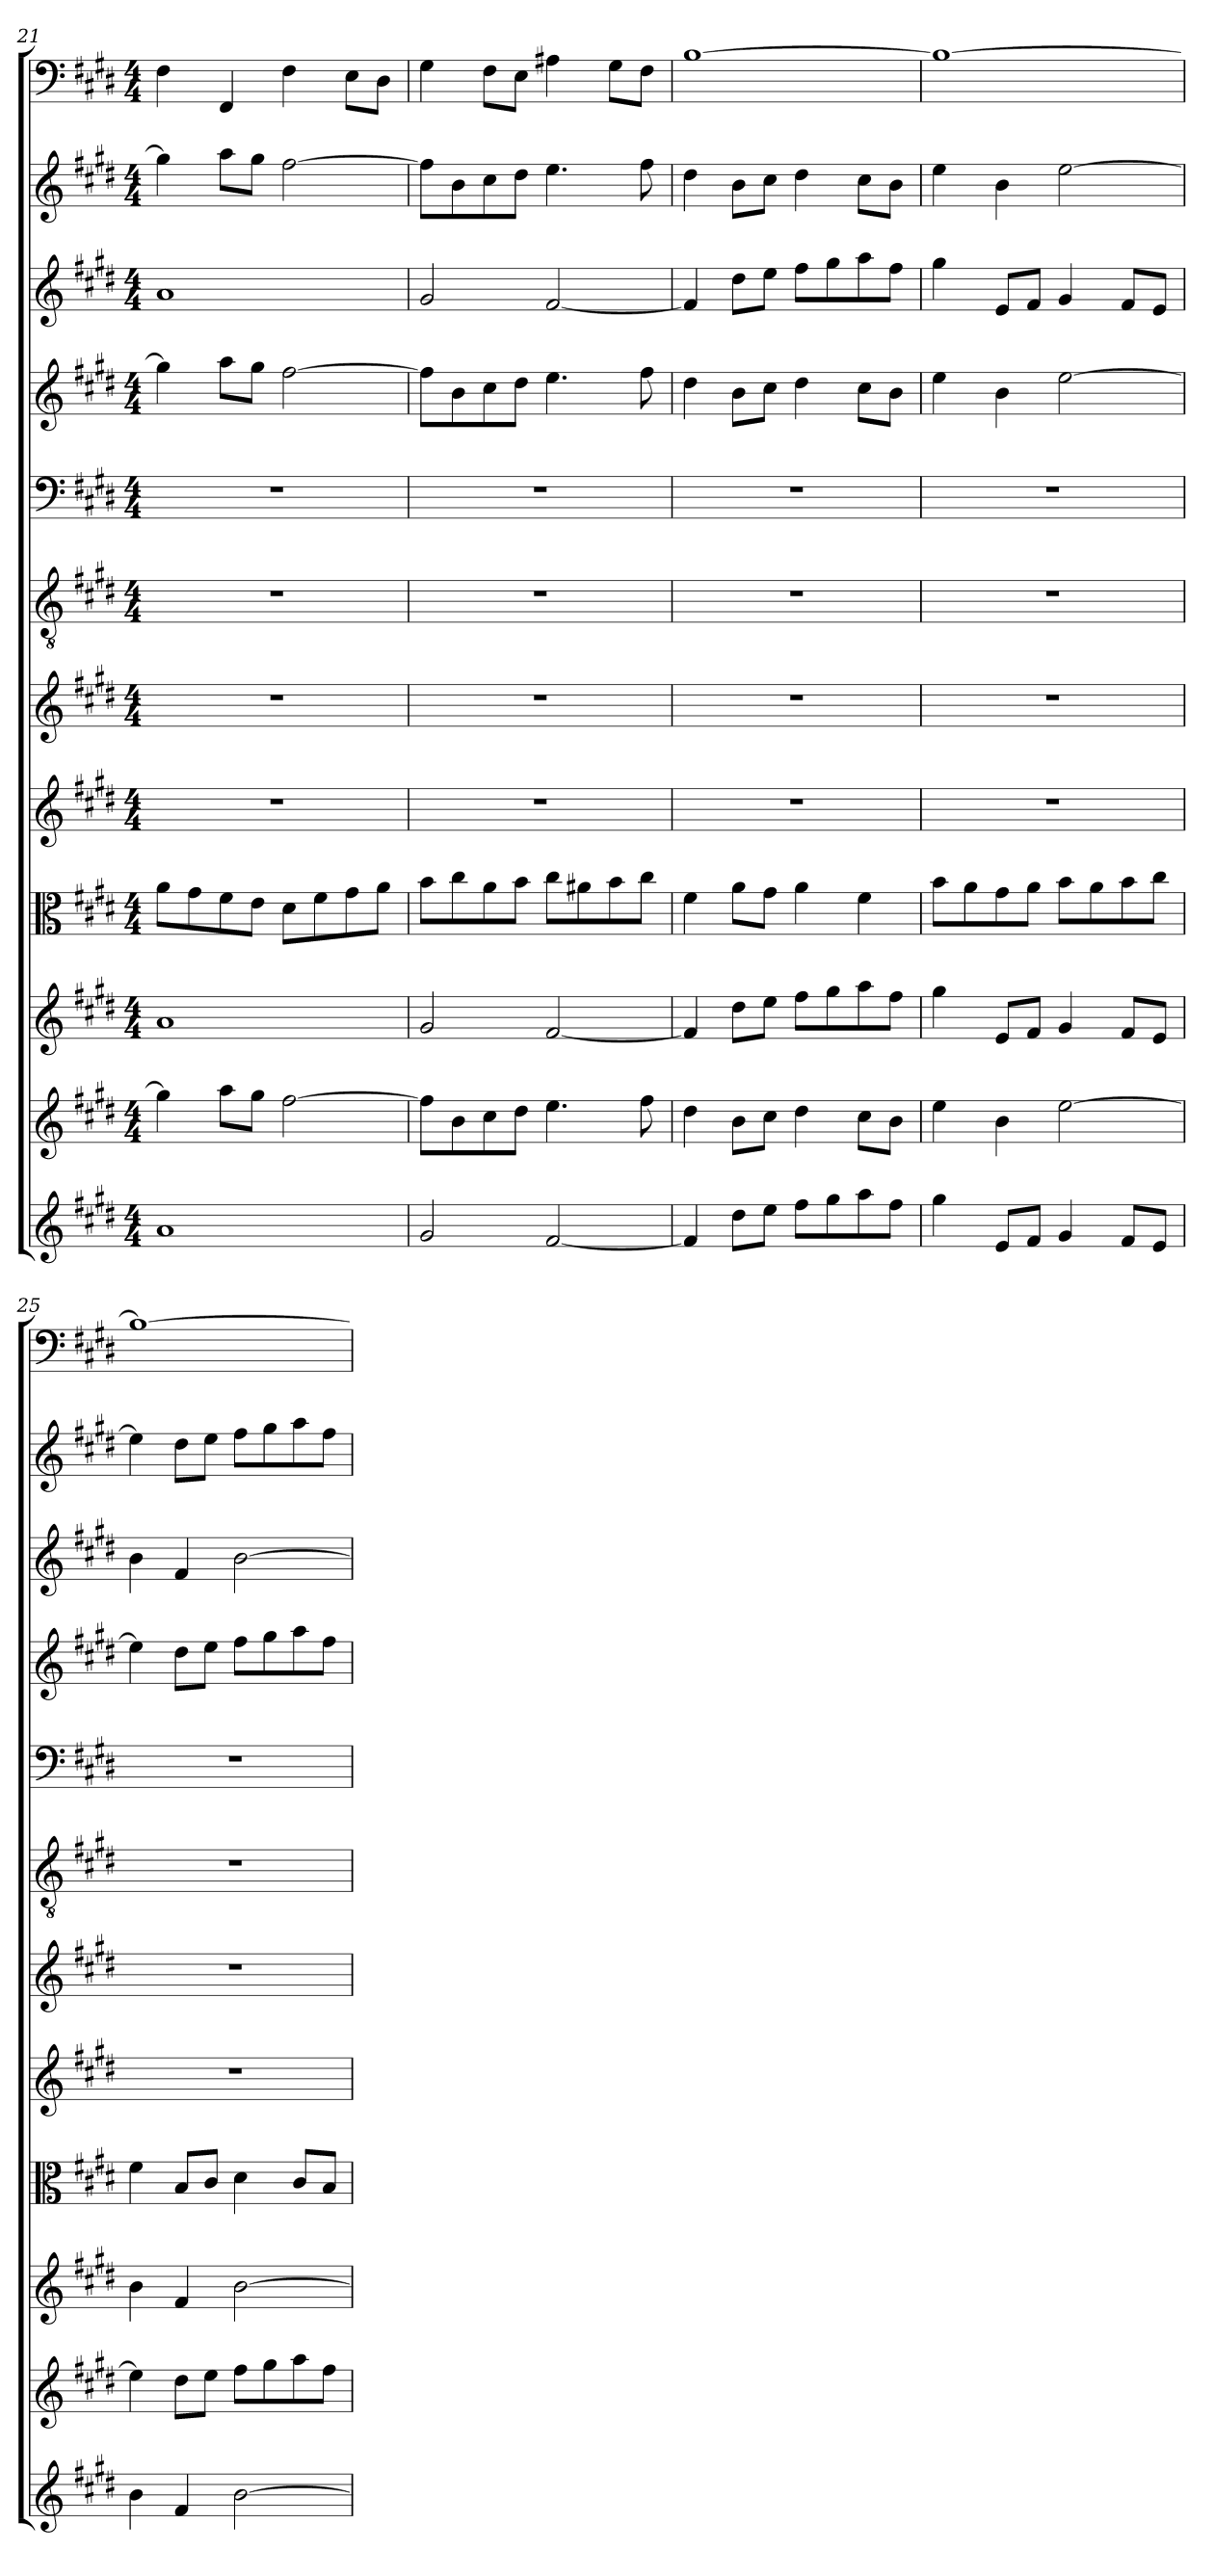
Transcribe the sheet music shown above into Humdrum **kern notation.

**kern	**kern	**kern	**kern	**kern	**kern	**kern	**kern	**kern	**kern	**kern	**kern
*part12	*part11	*part10	*part9	*part8	*part7	*part6	*part5	*part4	*part3	*part2	*part1
*staff12	*staff11	*staff10	*staff9	*staff8	*staff7	*staff6	*staff5	*staff4	*staff3	*staff2	*staff1
*clefG2	*clefG2	*clefG2	*clefC3	*clefG2	*clefG2	*clefGv2	*clefF4	*clefG2	*clefG2	*clefG2	*clefF4
*k[f#c#g#d#]	*k[f#c#g#d#]	*k[f#c#g#d#]	*k[f#c#g#d#]	*k[f#c#g#d#]	*k[f#c#g#d#]	*k[f#c#g#d#]	*k[f#c#g#d#]	*k[f#c#g#d#]	*k[f#c#g#d#]	*k[f#c#g#d#]	*k[f#c#g#d#]
*E:	*E:	*E:	*E:	*E:	*E:	*E:	*E:	*E:	*E:	*E:	*E:
*M4/4	*M4/4	*M4/4	*M4/4	*M4/4	*M4/4	*M4/4	*M4/4	*M4/4	*M4/4	*M4/4	*M4/4
=21	=21	=21	=21	=21	=21	=21	=21	=21	=21	=21	=21
1a/	4gg#\]	1a/	8a\L	1r	1r	1r	1r	4gg#\]	1a/	4gg#\]	4F#\
.	.	.	8g#\	.	.	.	.	.	.	.	.
.	8aa\L	.	8f#\	.	.	.	.	8aa\L	.	8aa\L	4FF#/
.	8gg#\J	.	8e\J	.	.	.	.	8gg#\J	.	8gg#\J	.
.	[2ff#\	.	8d#\L	.	.	.	.	[2ff#\	.	[2ff#\	4F#\
.	.	.	8f#\	.	.	.	.	.	.	.	.
.	.	.	8g#\	.	.	.	.	.	.	.	8E\L
.	.	.	8a\J	.	.	.	.	.	.	.	8D#\J
=22	=22	=22	=22	=22	=22	=22	=22	=22	=22	=22	=22
2g#/	8ff#\L]	2g#/	8b\L	1r	1r	1r	1r	8ff#\L]	2g#/	8ff#\L]	4G#\
.	8b\	.	8cc#\	.	.	.	.	8b\	.	8b\	.
.	8cc#\	.	8a\	.	.	.	.	8cc#\	.	8cc#\	8F#\L
.	8dd#\J	.	8b\J	.	.	.	.	8dd#\J	.	8dd#\J	8E\J
[2f#/	4.ee\	[2f#/	8cc#\L	.	.	.	.	4.ee\	[2f#/	4.ee\	4A#X\
.	.	.	8a#X\	.	.	.	.	.	.	.	.
.	.	.	8b\	.	.	.	.	.	.	.	8G#\L
.	8ff#\	.	8cc#\J	.	.	.	.	8ff#\	.	8ff#\	8F#\J
=23	=23	=23	=23	=23	=23	=23	=23	=23	=23	=23	=23
4f#/]	4dd#\	4f#/]	4f#\	1r	1r	1r	1r	4dd#\	4f#/]	4dd#\	[1B\
8dd#\L	8b\L	8dd#\L	8a\L	.	.	.	.	8b\L	8dd#\L	8b\L	.
8ee\J	8cc#\J	8ee\J	8g#\J	.	.	.	.	8cc#\J	8ee\J	8cc#\J	.
8ff#\L	4dd#\	8ff#\L	4a\	.	.	.	.	4dd#\	8ff#\L	4dd#\	.
8gg#\	.	8gg#\	.	.	.	.	.	.	8gg#\	.	.
8aa\	8cc#\L	8aa\	4f#\	.	.	.	.	8cc#\L	8aa\	8cc#\L	.
8ff#\J	8b\J	8ff#\J	.	.	.	.	.	8b\J	8ff#\J	8b\J	.
=24	=24	=24	=24	=24	=24	=24	=24	=24	=24	=24	=24
4gg#\	4ee\	4gg#\	8b\L	1r	1r	1r	1r	4ee\	4gg#\	4ee\	1B\_
.	.	.	8a\	.	.	.	.	.	.	.	.
8e/L	4b\	8e/L	8g#\	.	.	.	.	4b\	8e/L	4b\	.
8f#/J	.	8f#/J	8a\J	.	.	.	.	.	8f#/J	.	.
4g#/	[2ee\	4g#/	8b\L	.	.	.	.	[2ee\	4g#/	[2ee\	.
.	.	.	8a\	.	.	.	.	.	.	.	.
8f#/L	.	8f#/L	8b\	.	.	.	.	.	8f#/L	.	.
8e/J	.	8e/J	8cc#\J	.	.	.	.	.	8e/J	.	.
=25	=25	=25	=25	=25	=25	=25	=25	=25	=25	=25	=25
4b\	4ee\]	4b\	4f#\	1r	1r	1r	1r	4ee\]	4b\	4ee\]	1B\_
4f#/	8dd#\L	4f#/	8B/L	.	.	.	.	8dd#\L	4f#/	8dd#\L	.
.	8ee\J	.	8c#/J	.	.	.	.	8ee\J	.	8ee\J	.
[2b\	8ff#\L	[2b\	4d#\	.	.	.	.	8ff#\L	[2b\	8ff#\L	.
.	8gg#\	.	.	.	.	.	.	8gg#\	.	8gg#\	.
.	8aa\	.	8c#/L	.	.	.	.	8aa\	.	8aa\	.
.	8ff#\J	.	8B/J	.	.	.	.	8ff#\J	.	8ff#\J	.
=	=	=	=	=	=	=	=	=	=	=	=
*-	*-	*-	*-	*-	*-	*-	*-	*-	*-	*-	*-
